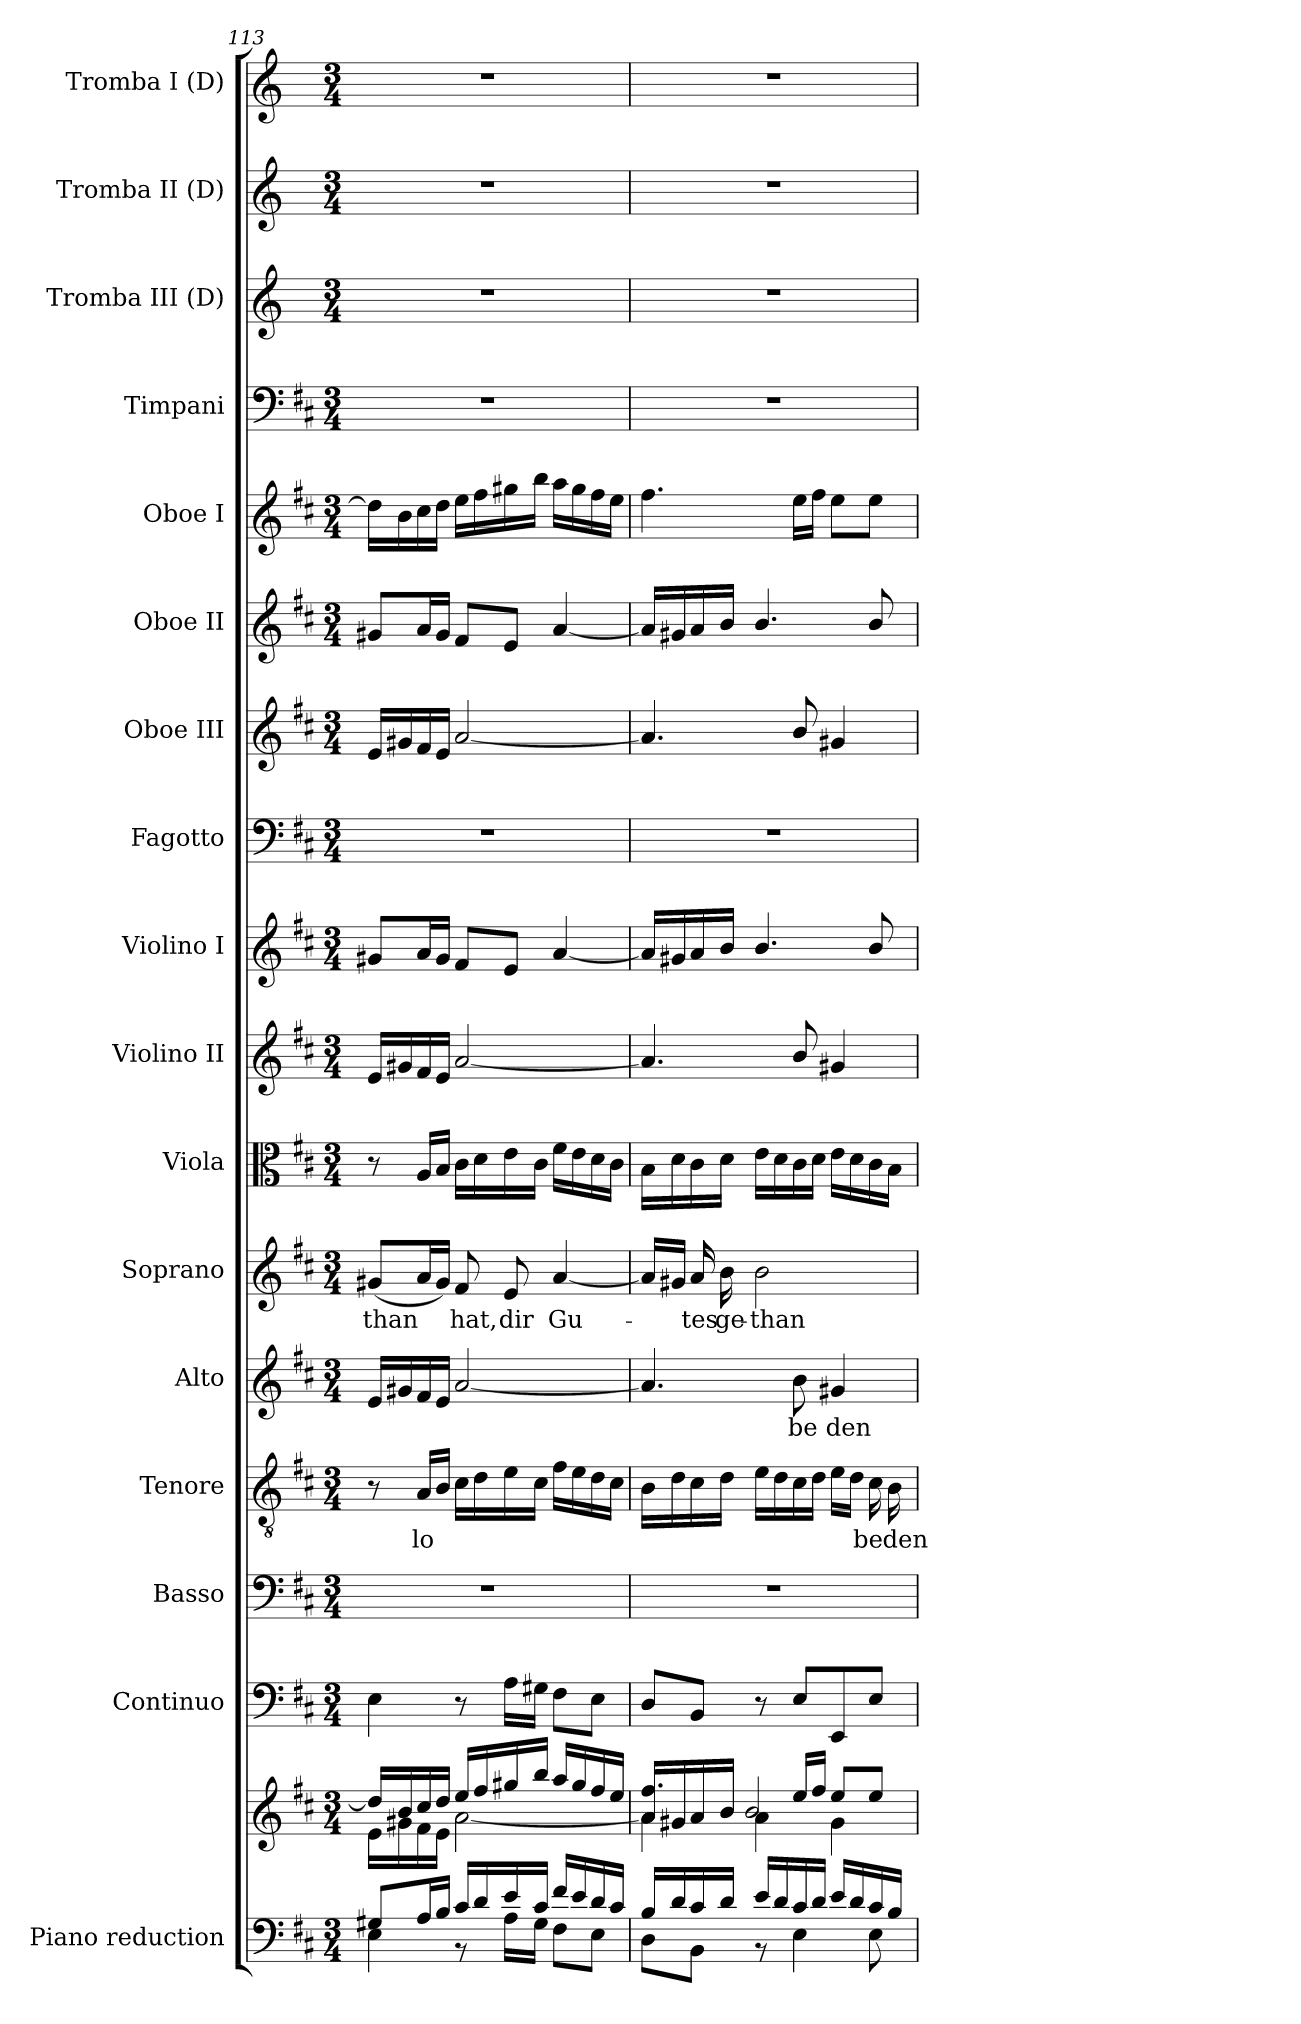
**kern	**kern	**kern	**kern	**kern	**text	**kern	**text	**kern	**text	**kern	**kern	**kern	**kern	**kern	**kern	**kern	**kern	**kern	**kern	**kern
*part17	*part17	*part16	*part15	*part14	*part14	*part13	*part13	*part12	*part12	*part11	*part10	*part9	*part8	*part7	*part6	*part5	*part4	*part3	*part2	*part1
*staff18	*staff17	*staff16	*staff15	*staff14	*staff14	*staff13	*staff13	*staff12	*staff12	*staff11	*staff10	*staff9	*staff8	*staff7	*staff6	*staff5	*staff4	*staff3	*staff2	*staff1
*I"Piano reduction	*	*I"Continuo	*I"Basso	*I"Tenore	*	*I"Alto	*	*I"Soprano	*	*I"Viola	*I"Violino II	*I"Violino I	*I"Fagotto	*I"Oboe III	*I"Oboe II	*I"Oboe I	*I"Timpani	*I"Tromba III (D)	*I"Tromba II (D)	*I"Tromba I (D)
*I'Pno	*	*	*	*	*	*	*	*	*	*	*	*	*	*I'Ob	*I'Ob	*I'Ob	*I'Timp	*	*	*
*clefF4	*clefG2	*clefF4	*clefF4	*clefGv2	*	*clefG2	*	*clefG2	*	*clefC3	*clefG2	*clefG2	*clefF4	*clefG2	*clefG2	*clefG2	*clefF4	*clefG2	*clefG2	*clefG2
*	*	*	*	*	*	*	*	*	*	*	*	*	*	*	*	*	*	*ITrd-1c-2	*ITrd-1c-2	*ITrd-1c-2
*k[f#c#]	*k[f#c#]	*k[f#c#]	*k[f#c#]	*k[f#c#]	*	*k[f#c#]	*	*k[f#c#]	*	*k[f#c#]	*k[f#c#]	*k[f#c#]	*k[f#c#]	*k[f#c#]	*k[f#c#]	*k[f#c#]	*k[f#c#]	*k[f#c#]	*k[f#c#]	*k[f#c#]
*M3/4	*M3/4	*M3/4	*M3/4	*M3/4	*	*M3/4	*	*M3/4	*	*M3/4	*M3/4	*M3/4	*M3/4	*M3/4	*M3/4	*M3/4	*M3/4	*M3/4	*M3/4	*M3/4
=113	=113	=113	=113	=113	=113	=113	=113	=113	=113	=113	=113	=113	=113	=113	=113	=113	=113	=113	=113	=113
*^	*^	*	*	*	*	*	*	*	*	*	*	*	*	*	*	*	*	*	*	*
!	!	!	!	!	!	!	!	!	!	!	!LO:LY:b	!	!	!	!	!	!	!	!	!	!	!
8G#X/L	4E\	16dd/LL]	16e\LL	4E\	2.r	8r	.	16e/LL	.	(8g#X/L	-than	8r	16e/LL	8g#X/L	2.r	16e/LL	8g#X/L	16dd\LL]	2.r	2.r	2.r	2.r
.	.	16b/	16g#X\	.	.	.	.	16g#X/	.	.	.	.	16g#X/	.	.	16g#X/	.	16b\	.	.	.	.
!	!	!	!	!	!	!	!LO:LY:b	!	!	!	!	!	!	!	!	!	!	!	!	!	!	!
16A/L	.	16cc#/	16f#\	.	.	16A/LL	lo	16f#/	.	16a/L	.	16A/LL	16f#/	16a/L	.	16f#/	16a/L	16cc#\	.	.	.	.
16B/JJ	.	16dd/JJ	16e\JJ	.	.	16B/JJ	.	16e/JJ	.	16g#/JJ)	.	16B/JJ	16e/JJ	16g#/JJ	.	16e/JJ	16g#/JJ	16dd\JJ	.	.	.	.
!	!	!	!	!	!	!	!	!	!	!	!LO:LY:b	!	!	!	!	!	!	!	!	!	!	!
16c#/LL	8r	16ee/LL	[2a\	8r	.	16c#\LL	.	[2a/	.	8f#/	hat,	16c#\LL	[2a/	8f#/L	.	[2a/	8f#/L	16ee\LL	.	.	.	.
16d/	.	16ff#/	.	.	.	16d\	.	.	.	.	.	16d\	.	.	.	.	.	16ff#\	.	.	.	.
!	!	!	!	!	!	!	!	!	!	!	!LO:LY:b	!	!	!	!	!	!	!	!	!	!	!
16e/	16A\LL	16gg#X/	.	16A\LL	.	16e\	.	.	.	8e/	dir	16e\	.	8e/J	.	.	8e/J	16gg#X\	.	.	.	.
16c#/JJ	16G#\JJ	16bb/JJ	.	16G#X\JJ	.	16c#\JJ	.	.	.	.	.	16c#\JJ	.	.	.	.	.	16bb\JJ	.	.	.	.
!	!	!	!	!	!	!	!	!	!	!	!LO:LY:b	!	!	!	!	!	!	!	!	!	!	!
16f#/LL	8F#\L	16aa/LL	.	8F#\L	.	16f#\LL	.	.	.	[4a/	Gu-	16f#\LL	.	[4a/	.	.	[4a/	16aa\LL	.	.	.	.
16e/	.	16gg#/	.	.	.	16e\	.	.	.	.	.	16e\	.	.	.	.	.	16gg#\	.	.	.	.
16d/	8E\J	16ff#/	.	8E\J	.	16d\	.	.	.	.	.	16d\	.	.	.	.	.	16ff#\	.	.	.	.
16c#/JJ	.	16ee/JJ	.	.	.	16c#\JJ	.	.	.	.	.	16c#\JJ	.	.	.	.	.	16ee\JJ	.	.	.	.
!!LO:PB:g=z
=114	=114	=114	=114	=114	=114	=114	=114	=114	=114	=114	=114	=114	=114	=114	=114	=114	=114	=114	=114	=114	=114	=114
*	*	*	*^	*	*	*	*	*	*	*	*	*	*	*	*	*	*	*	*	*	*	*
16B/LL	8D\L	4.ff#/	4a\]	16a/LL	8D/L	2.r	16B\LL	.	4.a/]	.	16a/LL]	.	16B\LL	4.a/]	16a/LL]	2.r	4.a/]	16a/LL]	4.ff#\	2.r	2.r	2.r	2.r
16d/	.	.	.	16g#X/	.	.	16d\	.	.	.	16g#X/JJ	.	16d\	.	16g#X/	.	.	16g#X/	.	.	.	.	.
!	!	!	!	!	!	!	!	!	!	!	!	!LO:LY:b	!	!	!	!	!	!	!	!	!	!	!
16c#/	8BB\J	.	.	16a/	8BB/J	.	16c#\	.	.	.	16a/	tes	16c#\	.	16a/	.	.	16a/	.	.	.	.	.
!	!	!	!	!	!	!	!	!	!	!	!	!LO:LY:b	!	!	!	!	!	!	!	!	!	!	!
16d/JJ	.	.	.	16b/JJ	.	.	16d\JJ	.	.	.	16b\	ge-	16d\JJ	.	16b/JJ	.	.	16b/JJ	.	.	.	.	.
!	!	!	!	!	!	!	!	!	!	!	!	!LO:LY:b	!	!	!	!	!	!	!	!	!	!	!
16e/LL	8r	.	4a\	2b/	8r	.	16e\LL	.	.	.	2b\	than	16e\LL	.	4.b/	.	.	4.b/	.	.	.	.	.
16d/	.	.	.	.	.	.	16d\	.	.	.	.	.	16d\	.	.	.	.	.	.	.	.	.	.
!	!	!	!	!	!	!	!	!	!	!LO:LY:b	!	!	!	!	!	!	!	!	!	!	!	!	!
16c#/	4E\	16ee/LL	.	.	8E/L	.	16c#\	.	8b\	be	.	.	16c#\	8b/	.	.	8b/	.	16ee\LL	.	.	.	.
16d/JJ	.	16ff#/JJ	.	.	.	.	16d\JJ	.	.	.	.	.	16d\JJ	.	.	.	.	.	16ff#\JJ	.	.	.	.
!	!	!	!	!	!	!	!	!	!	!LO:LY:b	!	!	!	!	!	!	!	!	!	!	!	!	!
16e/LL	.	8ee/L	4g#\	.	8EE/	.	16e\LL	.	4g#X/	den	.	.	16e\LL	4g#X/	.	.	4g#X/	.	8ee\L	.	.	.	.
16d/	.	.	.	.	.	.	16d\JJ	.	.	.	.	.	16d\	.	.	.	.	.	.	.	.	.	.
!	!	!	!	!	!	!	!	!LO:LY:b	!	!	!	!	!	!	!	!	!	!	!	!	!	!	!
16c#/	8E\	8ee/J	.	.	8E/J	.	16c#\	be	.	.	.	.	16c#\	.	8b/	.	.	8b/	8ee\J	.	.	.	.
!	!	!	!	!	!	!	!	!LO:LY:b	!	!	!	!	!	!	!	!	!	!	!	!	!	!	!
16B/JJ	.	.	.	.	.	.	16B\	den	.	.	.	.	16B\JJ	.	.	.	.	.	.	.	.	.	.
*v	*v	*	*	*	*	*	*	*	*	*	*	*	*	*	*	*	*	*	*	*	*	*	*
*	*v	*v	*v	*	*	*	*	*	*	*	*	*	*	*	*	*	*	*	*	*	*	*
=	=	=	=	=	=	=	=	=	=	=	=	=	=	=	=	=	=	=	=	=
*-	*-	*-	*-	*-	*-	*-	*-	*-	*-	*-	*-	*-	*-	*-	*-	*-	*-	*-	*-	*-
